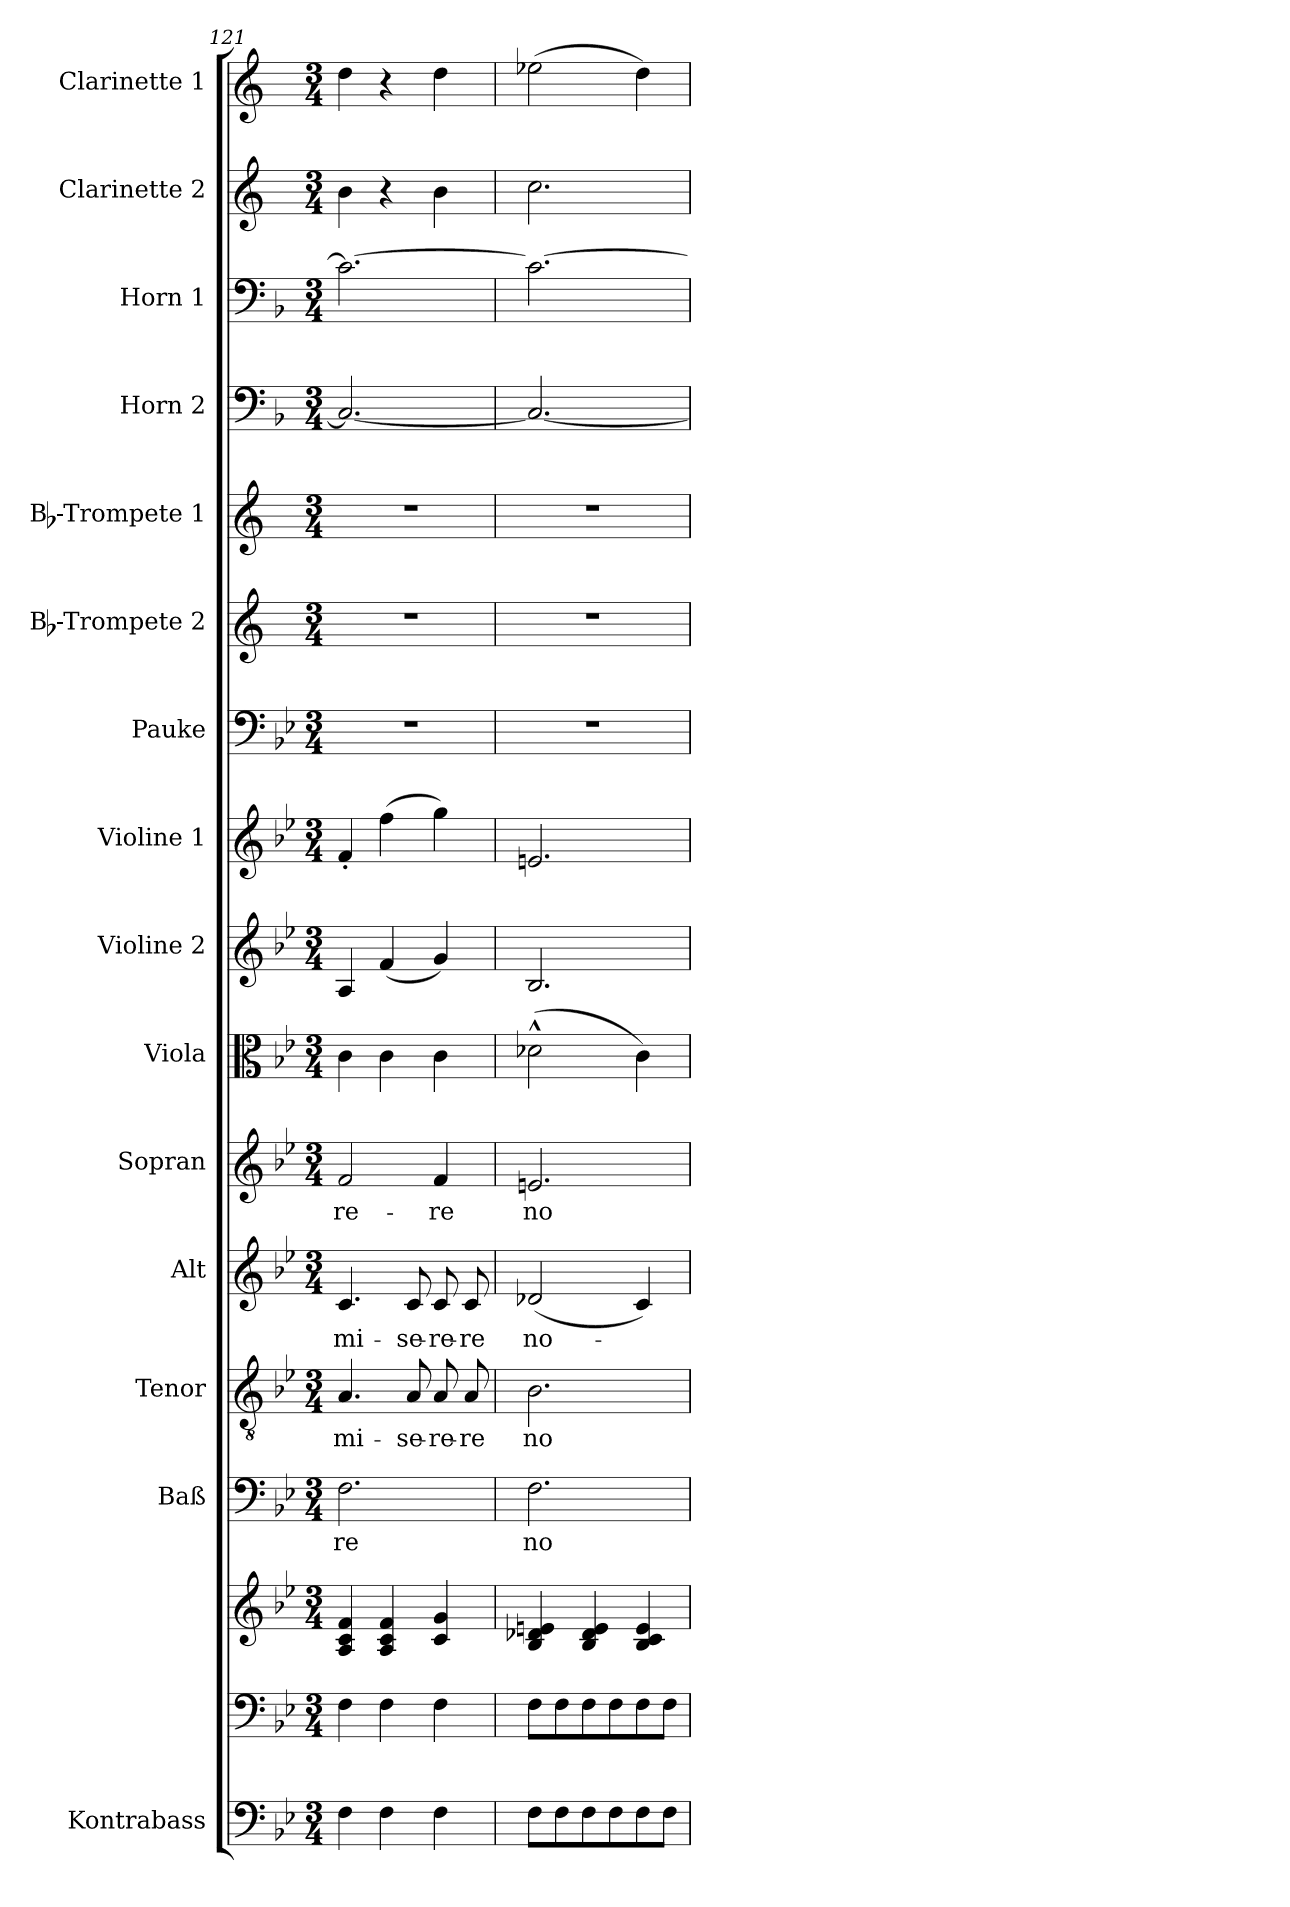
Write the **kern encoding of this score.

**kern	**kern	**kern	**kern	**text	**kern	**text	**kern	**text	**kern	**text	**kern	**kern	**kern	**kern	**kern	**kern	**kern	**kern	**kern	**kern
*part16	*part15	*part15	*part14	*part14	*part13	*part13	*part12	*part12	*part11	*part11	*part10	*part9	*part8	*part7	*part6	*part5	*part4	*part3	*part2	*part1
*staff17	*staff16	*staff15	*staff14	*staff14	*staff13	*staff13	*staff12	*staff12	*staff11	*staff11	*staff10	*staff9	*staff8	*staff7	*staff6	*staff5	*staff4	*staff3	*staff2	*staff1
*I"Kontrabass	*	*	*I"Baß	*	*I"Tenor	*	*I"Alt	*	*I"Sopran	*	*I"Viola	*I"Violine 2	*I"Violine 1	*I"Pauke	*I"Bb-Trompete 2	*I"Bb-Trompete 1	*I"Horn 2	*I"Horn 1	*I"Clarinette 2	*I"Clarinette 1
*I'Kb.	*	*	*I'Baß	*	*I'Ten	*	*I'Alt	*	*I'Sop	*	*I'Vla.	*I'Vln. 2	*I'Vln. 1	*I'Pk.	*I'Bb Trp. 2	*I'Bb Trp. 1	*I'Hrn. 2	*I'Hrn. 1	*I'Cl. 2	*I'Cl. 1
*clefF4	*clefF4	*clefG2	*clefF4	*	*clefGv2	*	*clefG2	*	*clefG2	*	*clefC3	*clefG2	*clefG2	*clefF4	*clefG2	*clefG2	*clefF4	*clefF4	*clefG2	*clefG2
*ITrd7c12	*	*	*	*	*	*	*	*	*	*	*	*	*	*	*ITrd1c2	*ITrd1c2	*ITrd4c7	*ITrd4c7	*ITrd1c2	*ITrd1c2
*k[b-e-]	*k[b-e-]	*k[b-e-]	*k[b-e-]	*	*k[b-e-]	*	*k[b-e-]	*	*k[b-e-]	*	*k[b-e-]	*k[b-e-]	*k[b-e-]	*k[b-e-]	*k[b-e-]	*k[b-e-]	*k[b-e-]	*k[b-e-]	*k[b-e-]	*k[b-e-]
*B-:	*B-:	*B-:	*B-:	*	*B-:	*	*B-:	*	*B-:	*	*B-:	*B-:	*B-:	*B-:	*B-:	*B-:	*B-:	*B-:	*B-:	*B-:
*M3/4	*M3/4	*M3/4	*M3/4	*	*M3/4	*	*M3/4	*	*M3/4	*	*M3/4	*M3/4	*M3/4	*M3/4	*M3/4	*M3/4	*M3/4	*M3/4	*M3/4	*M3/4
=121	=121	=121	=121	=121	=121	=121	=121	=121	=121	=121	=121	=121	=121	=121	=121	=121	=121	=121	=121	=121
!	!	!	!	!LO:LY:b	!	!LO:LY:b	!	!LO:LY:b	!	!LO:LY:b	!	!	!	!	!	!	!	!	!	!
4FF\	4F\	4A/ 4c/ 4f/	2.F\	-re	4.A/	mi-	4.c/	mi-	2f/	-re-	4c\	4A/	4f'</	2.r	2.r	2.r	2.FF/_	2.F\_	4a\	4cc\
4FF\	4F\	4A/ 4c/ 4f/	.	.	.	.	.	.	.	.	4c\	(<4f/	(>4ff\	.	.	.	.	.	4r	4r
!	!	!	!	!	!	!LO:LY:b	!	!LO:LY:b	!	!	!	!	!	!	!	!	!	!	!	!
.	.	.	.	.	8A/	-se-	8c/	-se-	.	.	.	.	.	.	.	.	.	.	.	.
!	!	!	!	!	!	!LO:LY:b	!	!LO:LY:b	!	!LO:LY:b	!	!	!	!	!	!	!	!	!	!
4FF\	4F\	4c/ 4g/	.	.	8A/	-re-	8c/	-re-	4f/	-re	4c\	4g/)	4gg\)	.	.	.	.	.	4a\	4cc\
!	!	!	!	!	!	!LO:LY:b	!	!LO:LY:b	!	!	!	!	!	!	!	!	!	!	!	!
.	.	.	.	.	8A/	-re	8c/	-re	.	.	.	.	.	.	.	.	.	.	.	.
=122	=122	=122	=122	=122	=122	=122	=122	=122	=122	=122	=122	=122	=122	=122	=122	=122	=122	=122	=122	=122
!	!	!	!	!LO:LY:b	!	!LO:LY:b	!	!LO:LY:b	!	!LO:LY:b	!	!	!	!	!	!	!	!	!	!
8FF\L	8F\L	4B-/ 4d-X/ 4en/	2.F\	no-	2.B-\	no-	(<2d-X/	no-	2.en/	no-	(>2d-X^^>\	2.B-/	2.en/	2.r	2.r	2.r	2.FF/_	2.F\_	2.b-\	(>2dd-X\
8FF\	8F\	.	.	.	.	.	.	.	.	.	.	.	.	.	.	.	.	.	.	.
8FF\	8F\	4B-/ 4d-/ 4e/	.	.	.	.	.	.	.	.	.	.	.	.	.	.	.	.	.	.
8FF\	8F\	.	.	.	.	.	.	.	.	.	.	.	.	.	.	.	.	.	.	.
8FF\	8F\	4B-/ 4c/ 4e/	.	.	.	.	4c/)	.	.	.	4c\)	.	.	.	.	.	.	.	.	4cc\)
8FF\J	8F\J	.	.	.	.	.	.	.	.	.	.	.	.	.	.	.	.	.	.	.
=	=	=	=	=	=	=	=	=	=	=	=	=	=	=	=	=	=	=	=	=
*-	*-	*-	*-	*-	*-	*-	*-	*-	*-	*-	*-	*-	*-	*-	*-	*-	*-	*-	*-	*-
